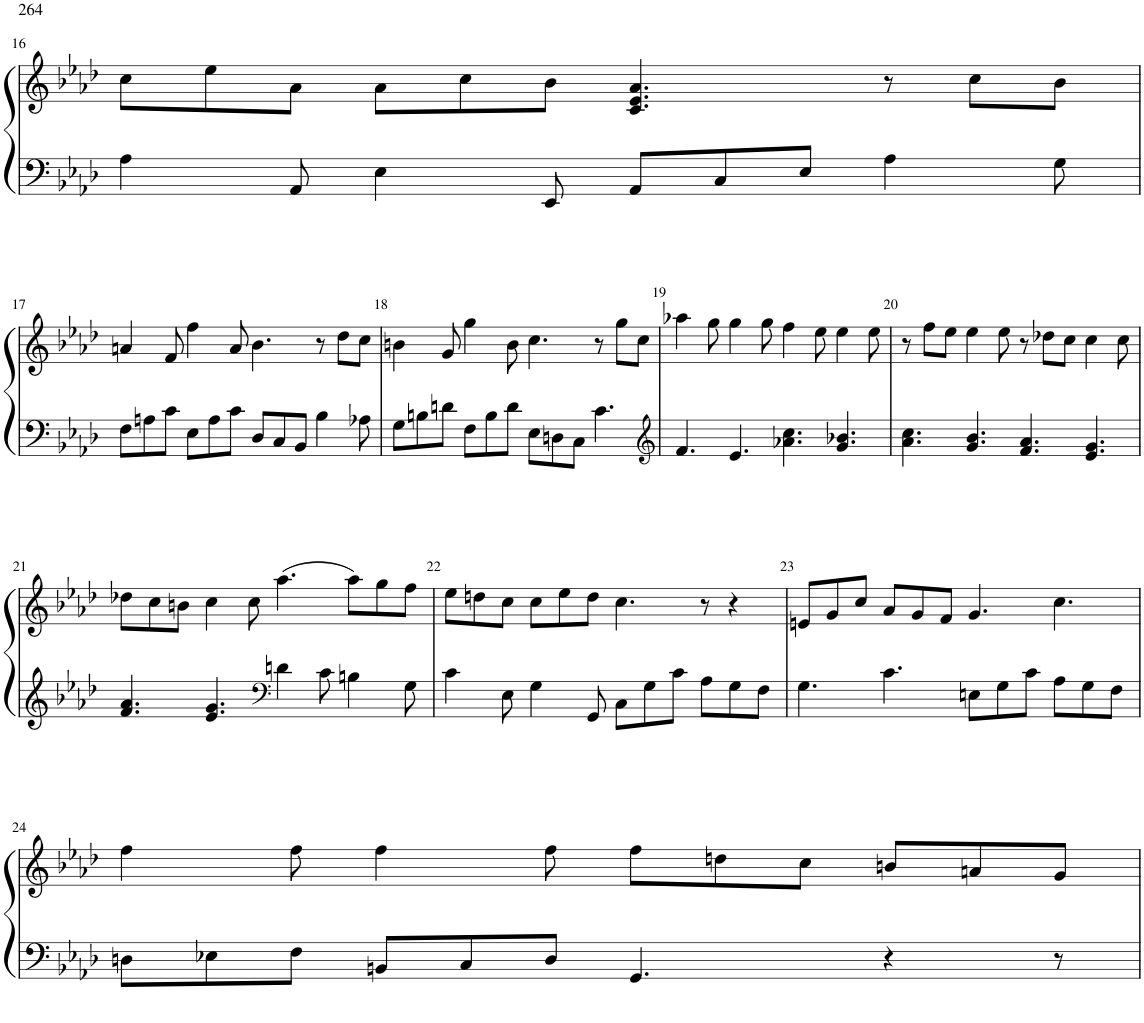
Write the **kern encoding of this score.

**kern	**kern
*part1	*part1
*staff2	*staff1
*I"Piano	*
*I'Pno.	*
!!LO:PB:g=z
*clefF4	*clefG2
*k[b-e-a-d-]	*k[b-e-a-d-]
*M12/8	*M12/8
=16	=16
4A-\	8cc\L
.	8ee-\
8AA-/	8a-\J
4E-\	8a-\L
.	8cc\
8EE-/	8b-\J
8AA-/L	4.c/ 4.e-/ 4.a-/
8C/	.
8E-/J	.
4A-\	8r
.	8cc\L
8G\	8b-\J
!!LO:LB:g=z
=17	=17
8F\L	4an/
8An\	.
8c\J	8f/
8E-\L	4ff\
8A\	.
8c\J	8a/
8D-/L	4.b-\
8C/	.
8BB-/J	.
4B-\	8r
.	8dd-\L
8A-X\	8cc\J
=18	=18
8G\L	4bn\
8Bn\	.
8dn\J	8g/
8F\L	4gg\
8B\	.
8d\J	8b\
8E-\L	4.cc\
8Dn\	.
8C\J	.
4.c\	8r
.	8gg\L
.	8cc\J
=19	=19
*clefG2	*
4.f/	4aa-X\
.	8gg\
4.e-/	4gg\
.	8gg\
4.a-X\ 4.cc\	4ff\
.	8ee-\
4.g/ 4.b-X/	4ee-\
.	8ee-\
=20	=20
4.a-\ 4.cc\	8r
.	8ff\L
.	8ee-\J
4.g/ 4.b-/	4ee-\
.	8ee-\
4.f/ 4.a-/	8r
.	8dd-X\L
.	8cc\J
4.e-/ 4.g/	4cc\
.	8cc\
!!LO:LB:g=z
=21	=21
4.f/ 4.a-/	8dd-X\L
.	8cc\
.	8bn\J
4.e-/ 4.g/	4cc\
.	8cc\
*clefF4	*
4dn\	(4.aa-\
8c\	.
4Bn\	8aa-\L)
.	8gg\
8G\	8ff\J
=22	=22
4c\	8ee-\L
.	8ddn\
8E-\	8cc\J
4G\	8cc\L
.	8ee-\
8GG/	8dd\J
8C\L	4.cc\
8G\	.
8c\J	.
8A-\L	8r
8G\	4r
8F\J	.
=23	=23
4.G\	8en/L
.	8g/
.	8cc/J
4.c\	8a-/L
.	8g/
.	8f/J
8En\L	4.g/
8G\	.
8c\J	.
8A-\L	4.cc\
8G\	.
8F\J	.
!!LO:LB:g=z
=24	=24
8Dn\L	4ff\
8E-X\	.
8F\J	8ff\
8BBn/L	4ff\
8C/	.
8D/J	8ff\
4.GG/	8ff\L
.	8ddn\
.	8cc\J
4r	8bn/L
.	8an/
8r	8g/J
=	=
*-	*-
